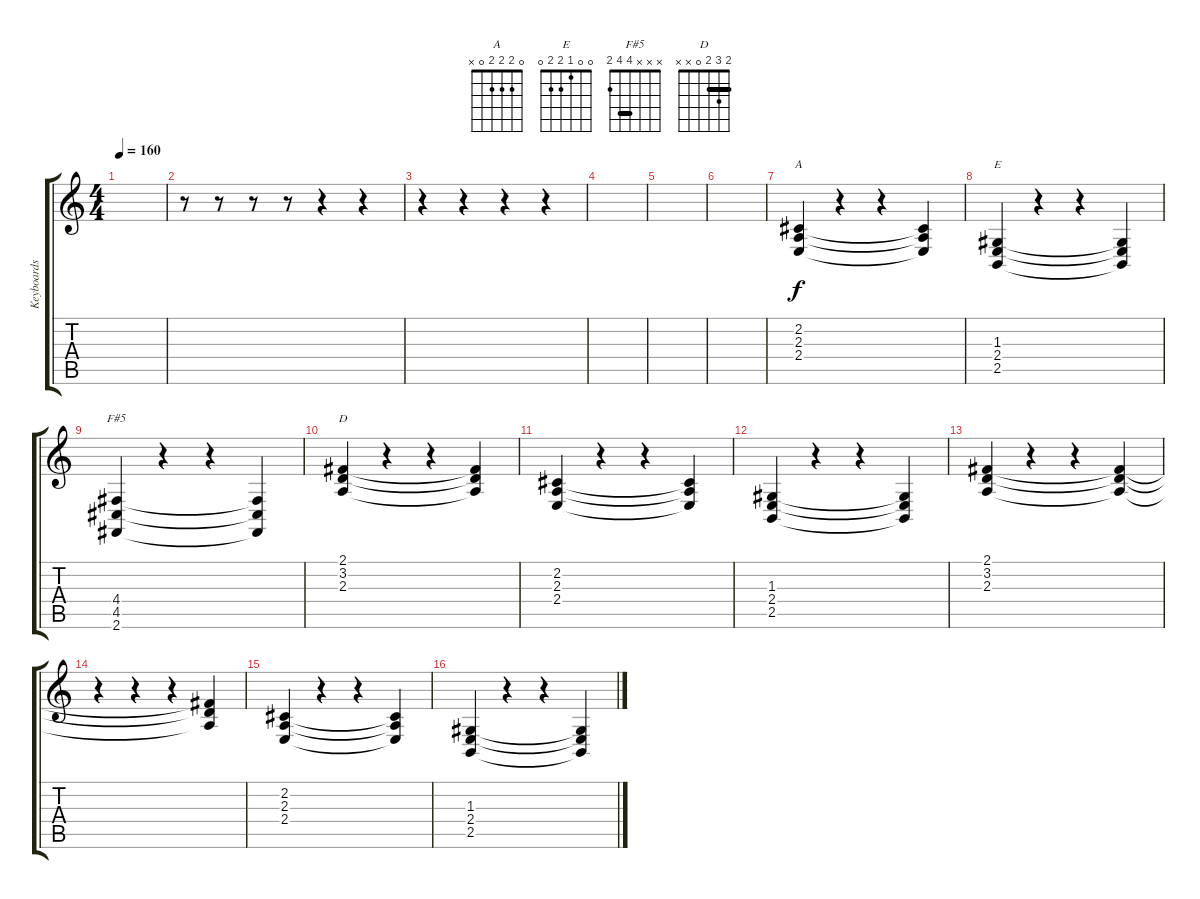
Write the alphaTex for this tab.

\track ("Keyboards" "Keyboards") {instrument reedorgan}
\staff {score tabs}
\tuning (E4 B3 G3 D3 A2 E2) {hide}
\chord ("A" 0 2 2 2 0 x)
\chord ("E" 0 0 1 2 2 0)
\chord ("F#5" x x x 4 4 2) {barre 4}
\chord ("D" 2 3 2 0 x x) {barre 2}
\ts (4 4)
\tempo 160
\clef g2
\ks c
|
r.8 r.8 r.8 r.8 r.4 r.4 |
r.4 r.4 r.4 r.4 |
|
|
|
(2.2 2.3 2.4).4{ch "A"} r.4 r.4 (2.2{t} 2.3{t} 2.4{t}).4 |
(1.3 2.4 2.5).4{ch "E"} r.4 r.4 (1.3{t} 2.4{t} 2.5{t}).4 |
(4.4 4.5 2.6).4{ch "F#5"} r.4 r.4 (4.4{t} 4.5{t} 2.6{t}).4 |
(2.1 3.2 2.3).4{ch "D"} r.4 r.4 (2.1{t} 3.2{t} 2.3{t}).4 |
(2.2 2.3 2.4).4 r.4 r.4 (2.2{t} 2.3{t} 2.4{t}).4 |
(1.3 2.4 2.5).4 r.4 r.4 (1.3{t} 2.4{t} 2.5{t}).4 |
(2.1 3.2 2.3).4 r.4 r.4 (2.1{t} 3.2{t} 2.3{t}).4 |
r.4 r.4 r.4 (2.1{t} 3.2{t} 2.3{t}).4 |
(2.2 2.3 2.4).4 r.4 r.4 (2.2{t} 2.3{t} 2.4{t}).4 |
(1.3 2.4 2.5).4 r.4 r.4 (1.3{t} 2.4{t} 2.5{t}).4
